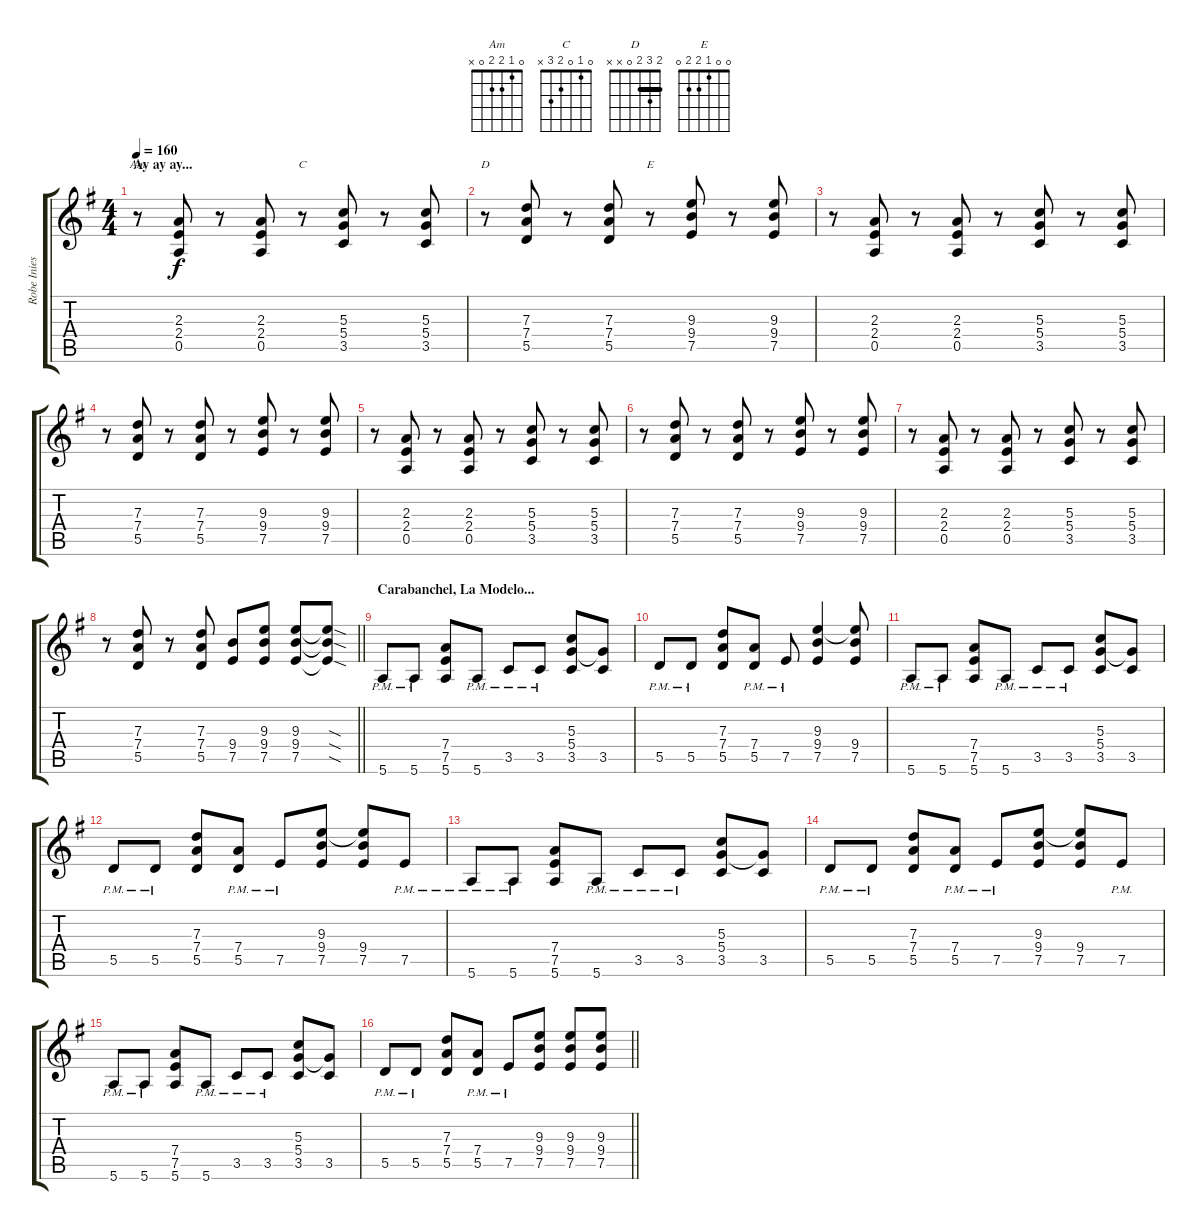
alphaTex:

\track ("Robe Iniesta - Guitarra" "Robe Inies") {instrument distortionguitar}
\staff {score tabs}
\tuning (E4 B3 G3 D3 A2 E2) {hide}
\chord ("Am" 0 1 2 2 0 x)
\chord ("C" 0 1 0 2 3 x)
\chord ("D" 2 3 2 0 x x) {barre 2}
\chord ("E" 0 0 1 2 2 0)
\ts (4 4)
\section ("" "Ay ay ay...")
\tempo 160
\clef g2
\ks eminor
r.8{ch "Am" dy f} (2.3 2.4 0.5).8 r.8 (2.3 2.4 0.5).8 r.8{ch "C"} (5.3 5.4 3.5).8 r.8 (5.3 5.4 3.5).8 |
r.8{ch "D"} (7.3 7.4 5.5).8 r.8 (7.3 7.4 5.5).8 r.8{ch "E"} (9.3 9.4 7.5).8 r.8 (9.3 9.4 7.5).8 |
r.8 (2.3 2.4 0.5).8 r.8 (2.3 2.4 0.5).8 r.8 (5.3 5.4 3.5).8 r.8 (5.3 5.4 3.5).8 |
r.8 (7.3 7.4 5.5).8 r.8 (7.3 7.4 5.5).8 r.8 (9.3 9.4 7.5).8 r.8 (9.3 9.4 7.5).8 |
r.8 (2.3 2.4 0.5).8 r.8 (2.3 2.4 0.5).8 r.8 (5.3 5.4 3.5).8 r.8 (5.3 5.4 3.5).8 |
r.8 (7.3 7.4 5.5).8 r.8 (7.3 7.4 5.5).8 r.8 (9.3 9.4 7.5).8 r.8 (9.3 9.4 7.5).8 |
r.8 (2.3 2.4 0.5).8 r.8 (2.3 2.4 0.5).8 r.8 (5.3 5.4 3.5).8 r.8 (5.3 5.4 3.5).8 |
\barLineRight lightlight
r.8 (7.3 7.4 5.5).8 r.8 (7.3 7.4 5.5).8 (9.4 7.5).8 (9.3 9.4 7.5).8 (9.3 9.4 7.5).8 (9.3{sod t} 9.4{sod t} 7.5{sod t}).8 |
\section ("" "Carabanchel, La Modelo...")
5.6{pm}.8 5.6{pm}.8 (7.4 7.5 5.6).8 5.6{pm}.8 3.5{pm}.8 3.5{pm}.8 (5.3 5.4 3.5).8 (5.4{t} 3.5).8 |
5.5{pm}.8 5.5{pm}.8 (7.3 7.4 5.5).8 (7.4{pm} 5.5{pm}).8 7.5{pm}.8 (9.3 9.4 7.5).4 (9.3{t} 9.4 7.5).8 |
5.6{pm}.8 5.6{pm}.8 (7.4 7.5 5.6).8 5.6{pm}.8 3.5{pm}.8 3.5{pm}.8 (5.3 5.4 3.5).8 (5.4{t} 3.5).8 |
5.5{pm}.8 5.5{pm}.8 (7.3 7.4 5.5).8 (7.4{pm} 5.5{pm}).8 7.5{pm}.8 (9.3 9.4 7.5).8 (9.3{t} 9.4 7.5).8 7.5{pm}.8 |
5.6{pm}.8 5.6{pm}.8 (7.4 7.5 5.6).8 5.6{pm}.8 3.5{pm}.8 3.5{pm}.8 (5.3 5.4 3.5).8 (5.4{t} 3.5).8 |
5.5{pm}.8 5.5{pm}.8 (7.3 7.4 5.5).8 (7.4{pm} 5.5{pm}).8 7.5{pm}.8 (9.3 9.4 7.5).8 (9.3{t} 9.4 7.5).8 7.5{pm}.8 |
5.6{pm}.8 5.6{pm}.8 (7.4 7.5 5.6).8 5.6{pm}.8 3.5{pm}.8 3.5{pm}.8 (5.3 5.4 3.5).8 (5.4{t} 3.5).8 |
\barLineRight lightlight
5.5{pm}.8 5.5{pm}.8 (7.3 7.4 5.5).8 (7.4{pm} 5.5{pm}).8 7.5{pm}.8 (9.3 9.4 7.5).8 (9.3 9.4 7.5).8 (9.3 9.4 7.5).8
